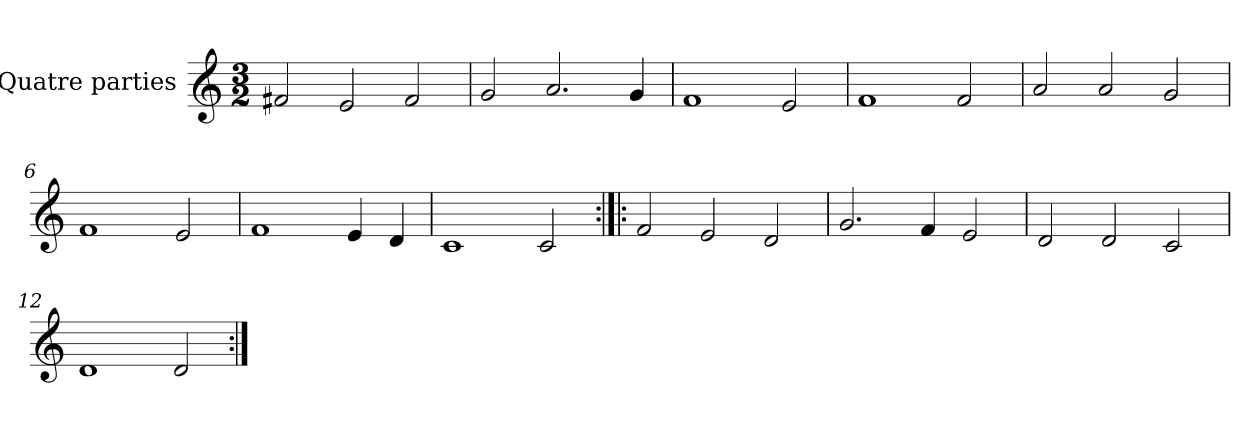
**kern
*part1
*staff1
*I"Quatre parties
*clefG2
*k[]
*M3/2
*MM180
=1
2f#X/
2e/
2f#/
=2
2g/
2.a/
4g/
=3
1f
2e/
=4
1f
2f/
=5
2a/
2a/
2g/
=6
1f
2e/
=7
1f
4e/
4d/
=8
1c
2c/
=9:|!|:
2f/
2e/
2d/
=10
2.g/
4f/
2e/
=11
2d/
2d/
2c/
=12
1d
2d/
=:|!
*-
